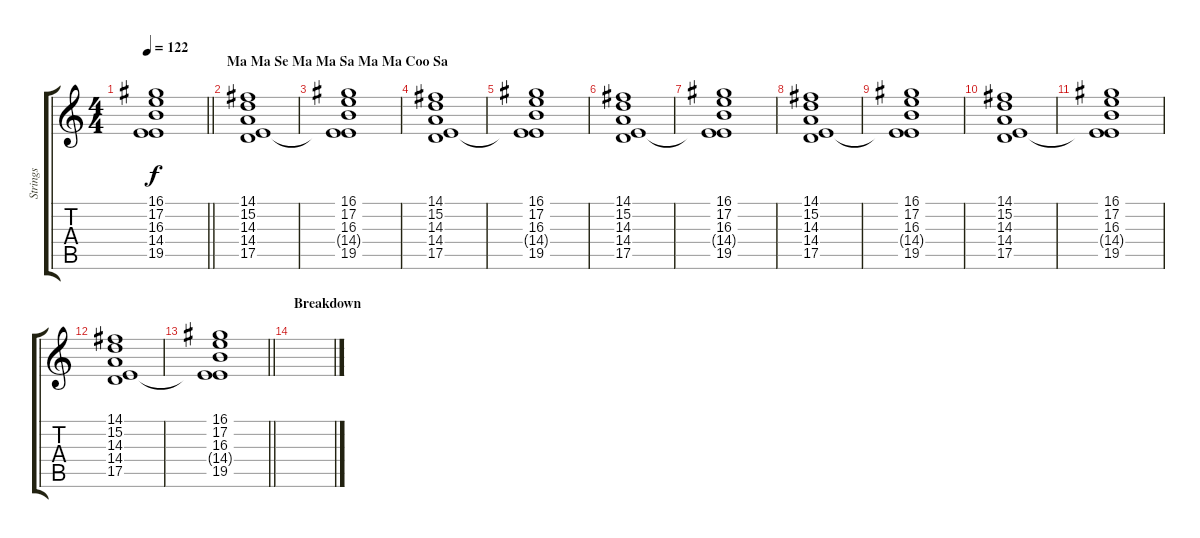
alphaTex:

\track ("Strings" "Strings") {instrument stringensemble1}
\staff {score tabs}
\tuning (E4 B3 G3 D3 A2 E2) {hide}
\ts (4 4)
\tempo 122
\clef g2
\barLineRight lightlight
\ks c
(16.1 17.2 16.3 14.4{t} 19.5).1{dy f} |
\section ("" "Ma Ma Se Ma Ma Sa Ma Ma Coo Sa")
(14.1 15.2 14.3 14.4 17.5).1 |
(16.1 17.2 16.3 14.4{t} 19.5).1 |
(14.1 15.2 14.3 14.4 17.5).1 |
(16.1 17.2 16.3 14.4{t} 19.5).1 |
(14.1 15.2 14.3 14.4 17.5).1 |
(16.1 17.2 16.3 14.4{t} 19.5).1 |
(14.1 15.2 14.3 14.4 17.5).1 |
(16.1 17.2 16.3 14.4{t} 19.5).1 |
(14.1 15.2 14.3 14.4 17.5).1 |
(16.1 17.2 16.3 14.4{t} 19.5).1 |
(14.1 15.2 14.3 14.4 17.5).1 |
\barLineRight lightlight
(16.1 17.2 16.3 14.4{t} 19.5).1 |
\section ("" "Breakdown")
